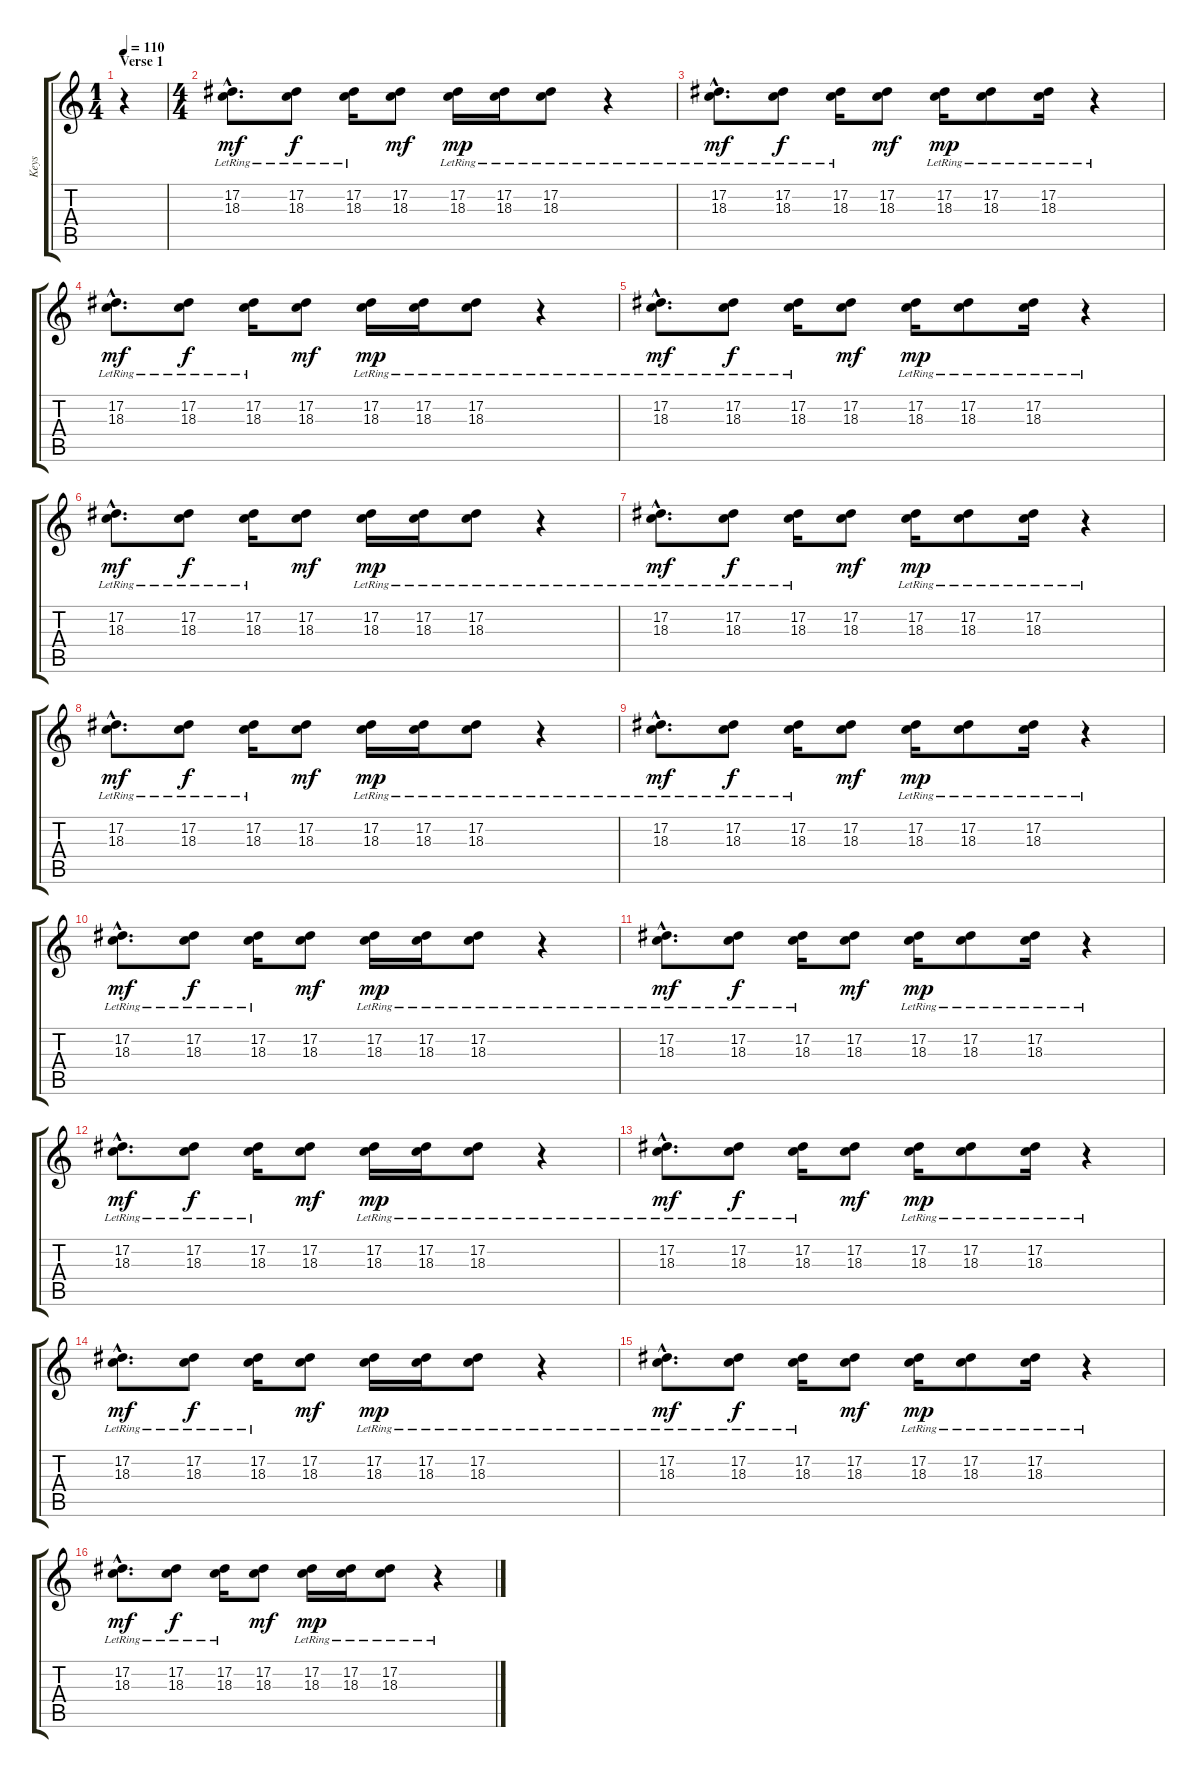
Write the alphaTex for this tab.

\track ("Keys" "Keys") {instrument fx7echoes}
\staff {score tabs}
\tuning (Eb4 Bb3 Gb3 Db3 Ab2 Eb2) {hide}
\ts (1 4)
\section ("" "Verse 1")
\tempo 110
\clef g2
\ks c
r.4{dy mf instrument fx7echoes} |
\ts (4 4)
(17.2{hac lr} 18.3{hac lr}).8{d volume 9 instrument fx7echoes} (17.2{lr} 18.3{lr}).8{dy f} (17.2{lr} 18.3{lr}).16 (17.2 18.3).8{dy mf} (17.2{lr} 18.3{lr}).16{dy mp} (17.2{lr} 18.3{lr}).16 (17.2{lr} 18.3{lr}).8 r.4 |
(17.2{hac lr} 18.3{hac lr}).8{d dy mf} (17.2{lr} 18.3{lr}).8{dy f} (17.2{lr} 18.3{lr}).16 (17.2 18.3).8{dy mf} (17.2{lr} 18.3{lr}).16{dy mp} (17.2{lr} 18.3{lr}).8 (17.2{lr} 18.3{lr}).16 r.4 |
(17.2{hac lr} 18.3{hac lr}).8{d dy mf} (17.2{lr} 18.3{lr}).8{dy f} (17.2{lr} 18.3{lr}).16 (17.2 18.3).8{dy mf} (17.2{lr} 18.3{lr}).16{dy mp} (17.2{lr} 18.3{lr}).16 (17.2{lr} 18.3{lr}).8 r.4 |
(17.2{hac lr} 18.3{hac lr}).8{d dy mf} (17.2{lr} 18.3{lr}).8{dy f} (17.2{lr} 18.3{lr}).16 (17.2 18.3).8{dy mf} (17.2{lr} 18.3{lr}).16{dy mp} (17.2{lr} 18.3{lr}).8 (17.2{lr} 18.3{lr}).16 r.4 |
(17.2{hac lr} 18.3{hac lr}).8{d dy mf} (17.2{lr} 18.3{lr}).8{dy f} (17.2{lr} 18.3{lr}).16 (17.2 18.3).8{dy mf} (17.2{lr} 18.3{lr}).16{dy mp} (17.2{lr} 18.3{lr}).16 (17.2{lr} 18.3{lr}).8 r.4 |
(17.2{hac lr} 18.3{hac lr}).8{d dy mf} (17.2{lr} 18.3{lr}).8{dy f} (17.2{lr} 18.3{lr}).16 (17.2 18.3).8{dy mf} (17.2{lr} 18.3{lr}).16{dy mp} (17.2{lr} 18.3{lr}).8 (17.2{lr} 18.3{lr}).16 r.4 |
(17.2{hac lr} 18.3{hac lr}).8{d dy mf} (17.2{lr} 18.3{lr}).8{dy f} (17.2{lr} 18.3{lr}).16 (17.2 18.3).8{dy mf} (17.2{lr} 18.3{lr}).16{dy mp} (17.2{lr} 18.3{lr}).16 (17.2{lr} 18.3{lr}).8 r.4 |
(17.2{hac lr} 18.3{hac lr}).8{d dy mf} (17.2{lr} 18.3{lr}).8{dy f} (17.2{lr} 18.3{lr}).16 (17.2 18.3).8{dy mf} (17.2{lr} 18.3{lr}).16{dy mp} (17.2{lr} 18.3{lr}).8 (17.2{lr} 18.3{lr}).16 r.4 |
(17.2{hac lr} 18.3{hac lr}).8{d dy mf} (17.2{lr} 18.3{lr}).8{dy f} (17.2{lr} 18.3{lr}).16 (17.2 18.3).8{dy mf} (17.2{lr} 18.3{lr}).16{dy mp} (17.2{lr} 18.3{lr}).16 (17.2{lr} 18.3{lr}).8 r.4 |
(17.2{hac lr} 18.3{hac lr}).8{d dy mf} (17.2{lr} 18.3{lr}).8{dy f} (17.2{lr} 18.3{lr}).16 (17.2 18.3).8{dy mf} (17.2{lr} 18.3{lr}).16{dy mp} (17.2{lr} 18.3{lr}).8 (17.2{lr} 18.3{lr}).16 r.4 |
(17.2{hac lr} 18.3{hac lr}).8{d dy mf} (17.2{lr} 18.3{lr}).8{dy f} (17.2{lr} 18.3{lr}).16 (17.2 18.3).8{dy mf} (17.2{lr} 18.3{lr}).16{dy mp} (17.2{lr} 18.3{lr}).16 (17.2{lr} 18.3{lr}).8 r.4 |
(17.2{hac lr} 18.3{hac lr}).8{d dy mf} (17.2{lr} 18.3{lr}).8{dy f} (17.2{lr} 18.3{lr}).16 (17.2 18.3).8{dy mf} (17.2{lr} 18.3{lr}).16{dy mp} (17.2{lr} 18.3{lr}).8 (17.2{lr} 18.3{lr}).16 r.4 |
(17.2{hac lr} 18.3{hac lr}).8{d dy mf} (17.2{lr} 18.3{lr}).8{dy f} (17.2{lr} 18.3{lr}).16 (17.2 18.3).8{dy mf} (17.2{lr} 18.3{lr}).16{dy mp} (17.2{lr} 18.3{lr}).16 (17.2{lr} 18.3{lr}).8 r.4 |
(17.2{hac lr} 18.3{hac lr}).8{d dy mf} (17.2{lr} 18.3{lr}).8{dy f} (17.2{lr} 18.3{lr}).16 (17.2 18.3).8{dy mf} (17.2{lr} 18.3{lr}).16{dy mp} (17.2{lr} 18.3{lr}).8 (17.2{lr} 18.3{lr}).16 r.4 |
(17.2{hac lr} 18.3{hac lr}).8{d dy mf} (17.2{lr} 18.3{lr}).8{dy f} (17.2{lr} 18.3{lr}).16 (17.2 18.3).8{dy mf} (17.2{lr} 18.3{lr}).16{dy mp} (17.2{lr} 18.3{lr}).16 (17.2{lr} 18.3{lr}).8 r.4
